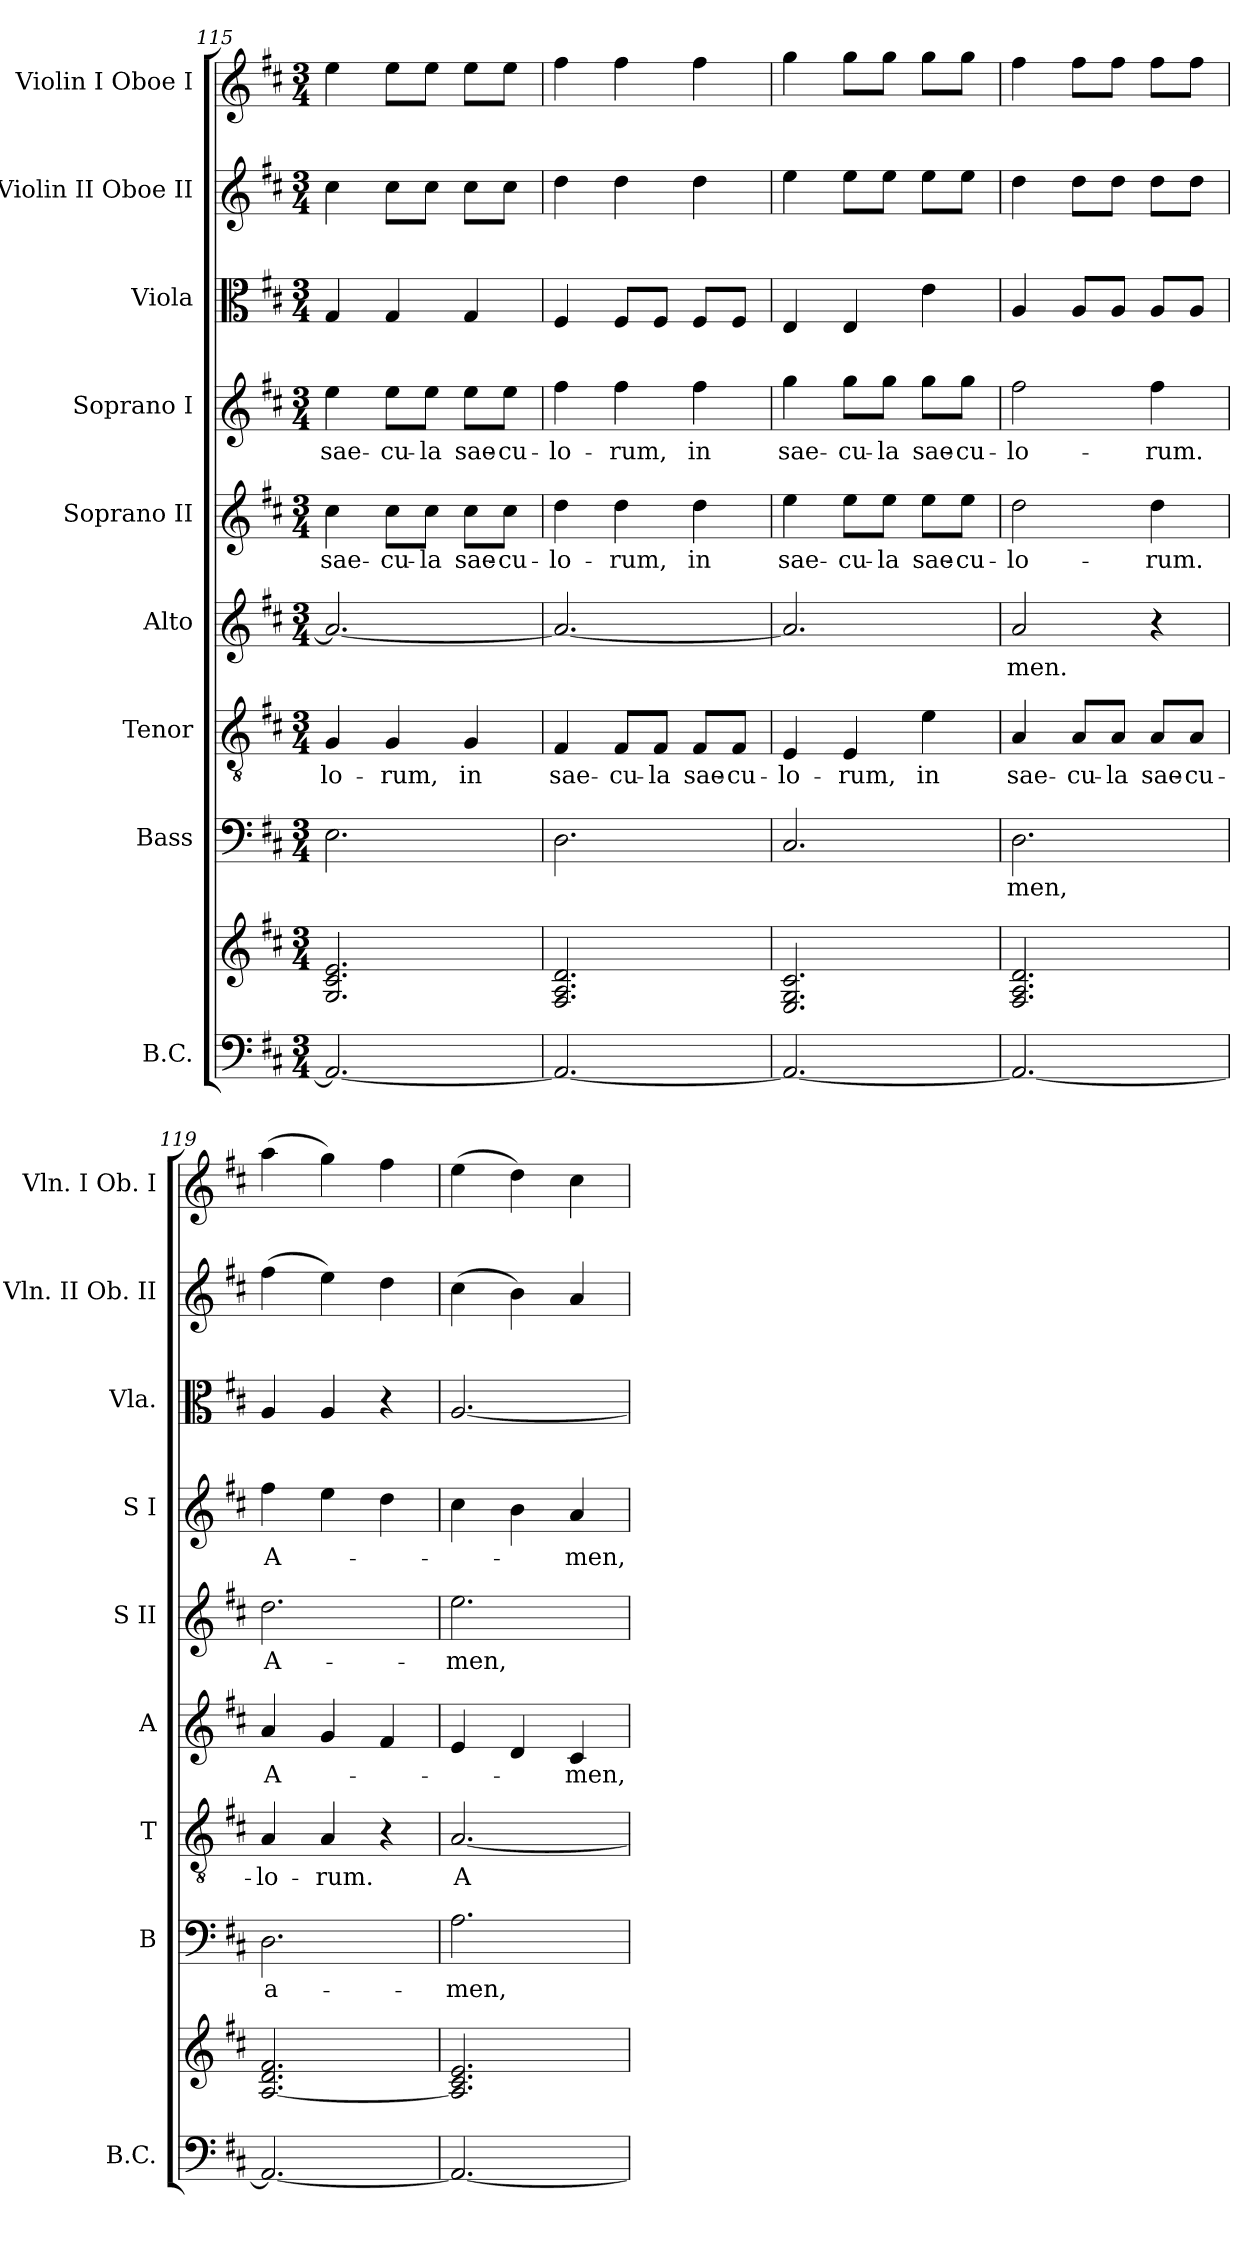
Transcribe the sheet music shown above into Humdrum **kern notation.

**kern	**kern	**kern	**text	**kern	**text	**kern	**text	**kern	**text	**kern	**text	**kern	**kern	**kern
*part9	*part9	*part8	*part8	*part7	*part7	*part6	*part6	*part5	*part5	*part4	*part4	*part3	*part2	*part1
*staff10	*staff9	*staff8	*staff8	*staff7	*staff7	*staff6	*staff6	*staff5	*staff5	*staff4	*staff4	*staff3	*staff2	*staff1
*I"B.C.	*	*I"Bass	*	*I"Tenor	*	*I"Alto	*	*I"Soprano II	*	*I"Soprano I	*	*I"Viola	*I"Violin II Oboe II	*I"Violin I Oboe I
*I'B.C.	*	*I'B	*	*I'T	*	*I'A	*	*I'S II	*	*I'S I	*	*I'Vla.	*I'Vln. II Ob. II	*I'Vln. I Ob. I
*clefF4	*clefG2	*clefF4	*	*clefGv2	*	*clefG2	*	*clefG2	*	*clefG2	*	*clefC3	*clefG2	*clefG2
*k[f#c#]	*k[f#c#]	*k[f#c#]	*	*k[f#c#]	*	*k[f#c#]	*	*k[f#c#]	*	*k[f#c#]	*	*k[f#c#]	*k[f#c#]	*k[f#c#]
*D:	*D:	*D:	*	*D:	*	*D:	*	*D:	*	*D:	*	*D:	*D:	*D:
*M3/4	*M3/4	*M3/4	*	*M3/4	*	*M3/4	*	*M3/4	*	*M3/4	*	*M3/4	*M3/4	*M3/4
=115	=115	=115	=115	=115	=115	=115	=115	=115	=115	=115	=115	=115	=115	=115
!	!	!	!	!	!LO:LY:b	!	!	!	!LO:LY:b	!	!LO:LY:b	!	!	!
2.AA/_	2.G/ 2.c#/ 2.e/	2.E\	.	4G/	-lo-	2.a/_	.	4cc#\	sae-	4ee\	sae-	4G/	4cc#\	4ee\
!	!	!	!	!	!LO:LY:b	!	!	!	!LO:LY:b	!	!LO:LY:b	!	!	!
.	.	.	.	4G/	-rum,	.	.	8cc#\L	-cu-	8ee\L	-cu-	4G/	8cc#\L	8ee\L
!	!	!	!	!	!	!	!	!	!LO:LY:b	!	!LO:LY:b	!	!	!
.	.	.	.	.	.	.	.	8cc#\J	-la	8ee\J	-la	.	8cc#\J	8ee\J
!	!	!	!	!	!LO:LY:b	!	!	!	!LO:LY:b	!	!LO:LY:b	!	!	!
.	.	.	.	4G/	in	.	.	8cc#\L	sae-	8ee\L	sae-	4G/	8cc#\L	8ee\L
!	!	!	!	!	!	!	!	!	!LO:LY:b	!	!LO:LY:b	!	!	!
.	.	.	.	.	.	.	.	8cc#\J	-cu-	8ee\J	-cu-	.	8cc#\J	8ee\J
=116	=116	=116	=116	=116	=116	=116	=116	=116	=116	=116	=116	=116	=116	=116
!	!	!	!	!	!LO:LY:b	!	!	!	!LO:LY:b	!	!LO:LY:b	!	!	!
2.AA/_	2.F#/ 2.A/ 2.d/	2.D\	.	4F#/	sae-	2.a/_	.	4dd\	-lo-	4ff#\	-lo-	4F#/	4dd\	4ff#\
!	!	!	!	!	!LO:LY:b	!	!	!	!LO:LY:b	!	!LO:LY:b	!	!	!
.	.	.	.	8F#/L	-cu-	.	.	4dd\	-rum,	4ff#\	-rum,	8F#/L	4dd\	4ff#\
!	!	!	!	!	!LO:LY:b	!	!	!	!	!	!	!	!	!
.	.	.	.	8F#/J	-la	.	.	.	.	.	.	8F#/J	.	.
!	!	!	!	!	!LO:LY:b	!	!	!	!LO:LY:b	!	!LO:LY:b	!	!	!
.	.	.	.	8F#/L	sae-	.	.	4dd\	in	4ff#\	in	8F#/L	4dd\	4ff#\
!	!	!	!	!	!LO:LY:b	!	!	!	!	!	!	!	!	!
.	.	.	.	8F#/J	-cu-	.	.	.	.	.	.	8F#/J	.	.
=117	=117	=117	=117	=117	=117	=117	=117	=117	=117	=117	=117	=117	=117	=117
!	!	!	!	!	!LO:LY:b	!	!	!	!LO:LY:b	!	!LO:LY:b	!	!	!
2.AA/_	2.E/ 2.G/ 2.c#/	2.C#/	.	4E/	-lo-	2.a/]	.	4ee\	sae-	4gg\	sae-	4E/	4ee\	4gg\
!	!	!	!	!	!LO:LY:b	!	!	!	!LO:LY:b	!	!LO:LY:b	!	!	!
.	.	.	.	4E/	-rum,	.	.	8ee\L	-cu-	8gg\L	-cu-	4E/	8ee\L	8gg\L
!	!	!	!	!	!	!	!	!	!LO:LY:b	!	!LO:LY:b	!	!	!
.	.	.	.	.	.	.	.	8ee\J	-la	8gg\J	-la	.	8ee\J	8gg\J
!	!	!	!	!	!LO:LY:b	!	!	!	!LO:LY:b	!	!LO:LY:b	!	!	!
.	.	.	.	4e\	in	.	.	8ee\L	sae-	8gg\L	sae-	4e\	8ee\L	8gg\L
!	!	!	!	!	!	!	!	!	!LO:LY:b	!	!LO:LY:b	!	!	!
.	.	.	.	.	.	.	.	8ee\J	-cu-	8gg\J	-cu-	.	8ee\J	8gg\J
!!LO:PB:g=z
=118	=118	=118	=118	=118	=118	=118	=118	=118	=118	=118	=118	=118	=118	=118
!	!	!	!LO:LY:b	!	!LO:LY:b	!	!LO:LY:b	!	!LO:LY:b	!	!LO:LY:b	!	!	!
2.AA/_	2.F#/ 2.A/ 2.d/	2.D\	-men,	4A/	sae-	2a/	-men.	2dd\	-lo-	2ff#\	-lo-	4A/	4dd\	4ff#\
!	!	!	!	!	!LO:LY:b	!	!	!	!	!	!	!	!	!
.	.	.	.	8A/L	-cu-	.	.	.	.	.	.	8A/L	8dd\L	8ff#\L
!	!	!	!	!	!LO:LY:b	!	!	!	!	!	!	!	!	!
.	.	.	.	8A/J	-la	.	.	.	.	.	.	8A/J	8dd\J	8ff#\J
!	!	!	!	!	!LO:LY:b	!	!	!	!LO:LY:b	!	!LO:LY:b	!	!	!
.	.	.	.	8A/L	sae-	4r	.	4dd\	-rum.	4ff#\	-rum.	8A/L	8dd\L	8ff#\L
!	!	!	!	!	!LO:LY:b	!	!	!	!	!	!	!	!	!
.	.	.	.	8A/J	-cu-	.	.	.	.	.	.	8A/J	8dd\J	8ff#\J
=119	=119	=119	=119	=119	=119	=119	=119	=119	=119	=119	=119	=119	=119	=119
!	!	!	!LO:LY:b	!	!LO:LY:b	!	!LO:LY:b	!	!LO:LY:b	!	!LO:LY:b	!	!	!
2.AA/_	[2.A/ 2.d/ 2.f#/	2.D\	a-	4A/	-lo-	4a/	A-	2.dd\	A-	4ff#\	A-	4A/	(>4ff#\	(>4aa\
!	!	!	!	!	!LO:LY:b	!	!	!	!	!	!	!	!	!
.	.	.	.	4A/	-rum.	4g/	.	.	.	4ee\	.	4A/	4ee\)	4gg\)
.	.	.	.	4r	.	4f#/	.	.	.	4dd\	.	4r	4dd\	4ff#\
=120	=120	=120	=120	=120	=120	=120	=120	=120	=120	=120	=120	=120	=120	=120
!	!	!	!LO:LY:b	!	!LO:LY:b	!	!	!	!LO:LY:b	!	!	!	!	!
2.AA/_	2.A/] 2.c#/ 2.e/	2.A\	-men,	[2.A/	A-	4e/	.	2.ee\	-men,	4cc#\	.	[2.A/	(>4cc#\	(>4ee\
.	.	.	.	.	.	4d/	.	.	.	4b\	.	.	4b\)	4dd\)
!	!	!	!	!	!	!	!LO:LY:b	!	!	!	!LO:LY:b	!	!	!
.	.	.	.	.	.	4c#/	-men,	.	.	4a/	-men,	.	4a/	4cc#\
=	=	=	=	=	=	=	=	=	=	=	=	=	=	=
*-	*-	*-	*-	*-	*-	*-	*-	*-	*-	*-	*-	*-	*-	*-
